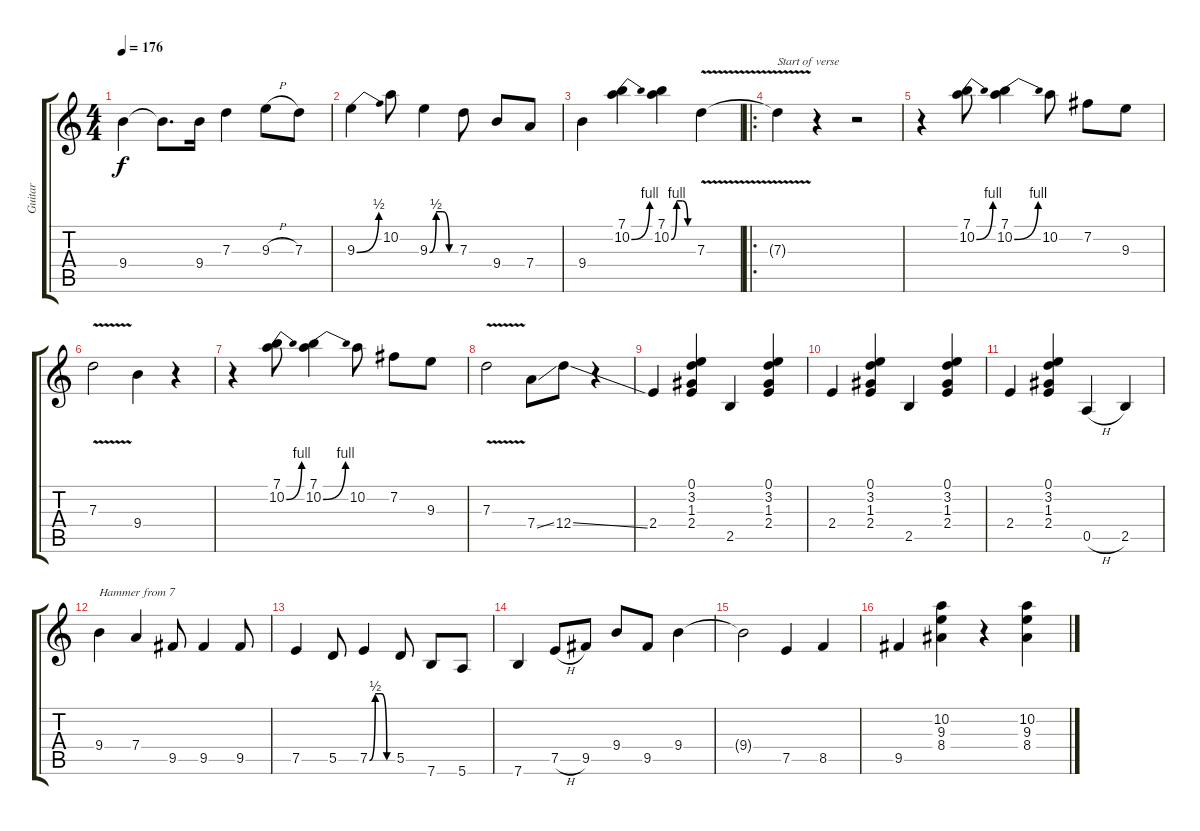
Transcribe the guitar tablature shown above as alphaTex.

\track ("Guitar" "Guitar") {instrument overdrivenguitar}
\staff {score tabs}
\tuning (E4 B3 G3 D3 A2 E2) {hide}
\ts (4 4)
\tempo 176
\clef g2
\ks c
9.4.4{dy f} 9.4{t}.8{d} 9.4.16 7.3.4 9.3{h}.8 7.3.8 |
9.3{be (bend 0 0 60 2)}.4 10.2.8 9.3{be (custom 0 0 15 2 30 2 45 0 60 0)}.4 7.3.8 9.4.8 7.4.8 |
9.4.4 (7.1 10.2{be (bend 0 0 60 4)}).4 (7.1 10.2{be (custom 0 0 15 4 30 4 45 0 60 0)}).4 7.3{v}.4 |
\ro
7.3{t}.4{txt "Start of verse"} r.4 r.2 |
r.4 (7.1 10.2{be (bend 0 0 60 4)}).8 (7.1 10.2{be (bend 0 0 60 4)}).4 10.2.8 7.2.8 9.3.8 |
7.3{v}.2 9.4.4 r.4 |
r.4 (7.1 10.2{be (bend 0 0 60 4)}).8 (7.1 10.2{be (bend 0 0 60 4)}).4 10.2.8 7.2.8 9.3.8 |
7.3{v}.2 7.4{ss}.8 12.4{ss}.8 r.4 |
2.4.4 (0.1 3.2 1.3 2.4).4 2.5.4 (0.1 3.2 1.3 2.4).4 |
2.4.4 (0.1 3.2 1.3 2.4).4 2.5.4 (0.1 3.2 1.3 2.4).4 |
2.4.4 (0.1 3.2 1.3 2.4).4 0.5{h}.4 2.5.4 |
9.4.4{txt "Hammer from 7"} 7.4.4 9.5.8 9.5.4 9.5.8 |
7.5.4 5.5.8 7.5{be (custom 0 0 15 2 30 2 45 0 60 0)}.4 5.5.8 7.6.8 5.6.8 |
7.6.4 7.5{h}.8 9.5.8 9.4.8 9.5.8 9.4.4 |
9.4{t}.2 7.5.4 8.5.4 |
9.5.4 (10.2 9.3 8.4).4 r.4 (10.2 9.3 8.4).4
